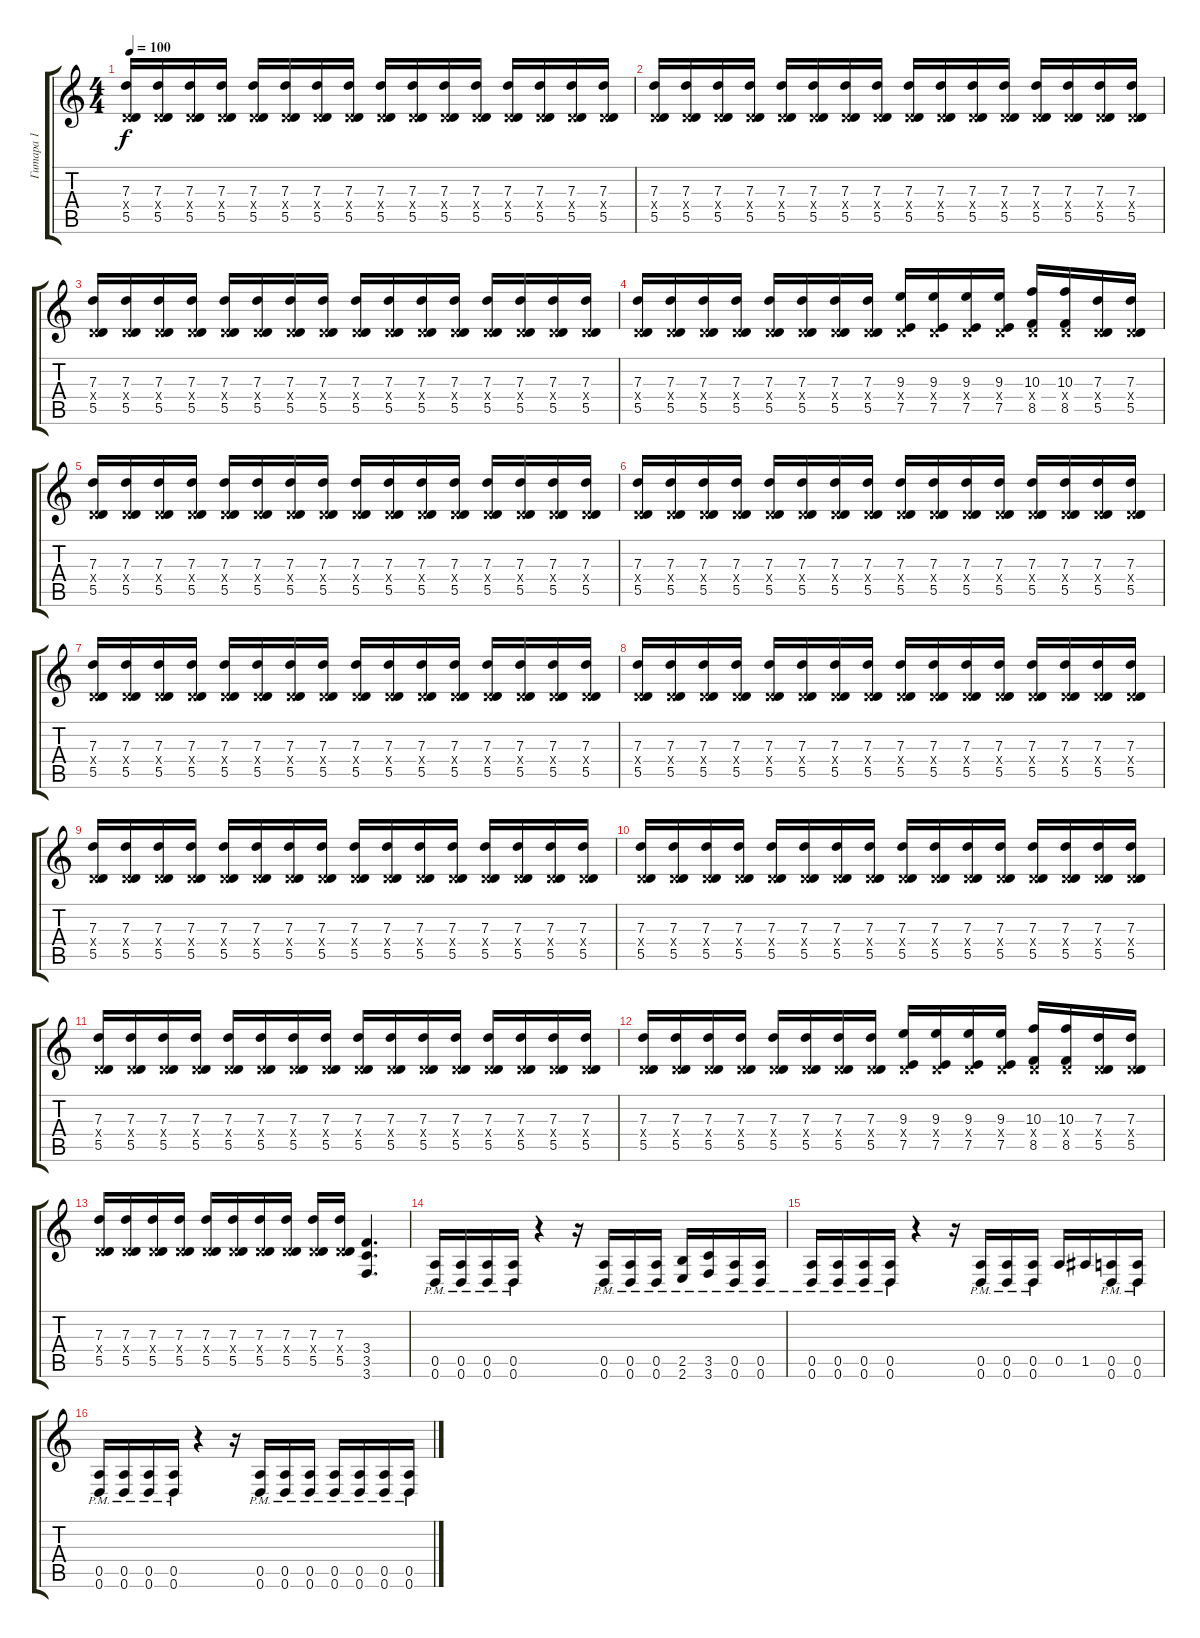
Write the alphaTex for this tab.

\track ("Гитара 1" "Гитара 1") {instrument distortionguitar}
\staff {score tabs}
\tuning (E4 B3 G3 D3 A2 D2) {hide}
\ts (4 4)
\tempo 100
\clef g2
\ks c
(7.3 0.4{x} 5.5).16{dy f} (7.3 0.4{x} 5.5).16 (7.3 0.4{x} 5.5).16 (7.3 0.4{x} 5.5).16 (7.3 0.4{x} 5.5).16 (7.3 0.4{x} 5.5).16 (7.3 0.4{x} 5.5).16 (7.3 0.4{x} 5.5).16 (7.3 0.4{x} 5.5).16 (7.3 0.4{x} 5.5).16 (7.3 0.4{x} 5.5).16 (7.3 0.4{x} 5.5).16 (7.3 0.4{x} 5.5).16 (7.3 0.4{x} 5.5).16 (7.3 0.4{x} 5.5).16 (7.3 0.4{x} 5.5).16 |
(7.3 0.4{x} 5.5).16 (7.3 0.4{x} 5.5).16 (7.3 0.4{x} 5.5).16 (7.3 0.4{x} 5.5).16 (7.3 0.4{x} 5.5).16 (7.3 0.4{x} 5.5).16 (7.3 0.4{x} 5.5).16 (7.3 0.4{x} 5.5).16 (7.3 0.4{x} 5.5).16 (7.3 0.4{x} 5.5).16 (7.3 0.4{x} 5.5).16 (7.3 0.4{x} 5.5).16 (7.3 0.4{x} 5.5).16 (7.3 0.4{x} 5.5).16 (7.3 0.4{x} 5.5).16 (7.3 0.4{x} 5.5).16 |
(7.3 0.4{x} 5.5).16 (7.3 0.4{x} 5.5).16 (7.3 0.4{x} 5.5).16 (7.3 0.4{x} 5.5).16 (7.3 0.4{x} 5.5).16 (7.3 0.4{x} 5.5).16 (7.3 0.4{x} 5.5).16 (7.3 0.4{x} 5.5).16 (7.3 0.4{x} 5.5).16 (7.3 0.4{x} 5.5).16 (7.3 0.4{x} 5.5).16 (7.3 0.4{x} 5.5).16 (7.3 0.4{x} 5.5).16 (7.3 0.4{x} 5.5).16 (7.3 0.4{x} 5.5).16 (7.3 0.4{x} 5.5).16 |
(7.3 0.4{x} 5.5).16 (7.3 0.4{x} 5.5).16 (7.3 0.4{x} 5.5).16 (7.3 0.4{x} 5.5).16 (7.3 0.4{x} 5.5).16 (7.3 0.4{x} 5.5).16 (7.3 0.4{x} 5.5).16 (7.3 0.4{x} 5.5).16 (9.3 0.4{x} 7.5).16 (9.3 0.4{x} 7.5).16 (9.3 0.4{x} 7.5).16 (9.3 0.4{x} 7.5).16 (10.3 0.4{x} 8.5).16 (10.3 0.4{x} 8.5).16 (7.3 0.4{x} 5.5).16 (7.3 0.4{x} 5.5).16 |
(7.3 0.4{x} 5.5).16 (7.3 0.4{x} 5.5).16 (7.3 0.4{x} 5.5).16 (7.3 0.4{x} 5.5).16 (7.3 0.4{x} 5.5).16 (7.3 0.4{x} 5.5).16 (7.3 0.4{x} 5.5).16 (7.3 0.4{x} 5.5).16 (7.3 0.4{x} 5.5).16 (7.3 0.4{x} 5.5).16 (7.3 0.4{x} 5.5).16 (7.3 0.4{x} 5.5).16 (7.3 0.4{x} 5.5).16 (7.3 0.4{x} 5.5).16 (7.3 0.4{x} 5.5).16 (7.3 0.4{x} 5.5).16 |
(7.3 0.4{x} 5.5).16 (7.3 0.4{x} 5.5).16 (7.3 0.4{x} 5.5).16 (7.3 0.4{x} 5.5).16 (7.3 0.4{x} 5.5).16 (7.3 0.4{x} 5.5).16 (7.3 0.4{x} 5.5).16 (7.3 0.4{x} 5.5).16 (7.3 0.4{x} 5.5).16 (7.3 0.4{x} 5.5).16 (7.3 0.4{x} 5.5).16 (7.3 0.4{x} 5.5).16 (7.3 0.4{x} 5.5).16 (7.3 0.4{x} 5.5).16 (7.3 0.4{x} 5.5).16 (7.3 0.4{x} 5.5).16 |
(7.3 0.4{x} 5.5).16 (7.3 0.4{x} 5.5).16 (7.3 0.4{x} 5.5).16 (7.3 0.4{x} 5.5).16 (7.3 0.4{x} 5.5).16 (7.3 0.4{x} 5.5).16 (7.3 0.4{x} 5.5).16 (7.3 0.4{x} 5.5).16 (7.3 0.4{x} 5.5).16 (7.3 0.4{x} 5.5).16 (7.3 0.4{x} 5.5).16 (7.3 0.4{x} 5.5).16 (7.3 0.4{x} 5.5).16 (7.3 0.4{x} 5.5).16 (7.3 0.4{x} 5.5).16 (7.3 0.4{x} 5.5).16 |
(7.3 0.4{x} 5.5).16 (7.3 0.4{x} 5.5).16 (7.3 0.4{x} 5.5).16 (7.3 0.4{x} 5.5).16 (7.3 0.4{x} 5.5).16 (7.3 0.4{x} 5.5).16 (7.3 0.4{x} 5.5).16 (7.3 0.4{x} 5.5).16 (7.3 0.4{x} 5.5).16 (7.3 0.4{x} 5.5).16 (7.3 0.4{x} 5.5).16 (7.3 0.4{x} 5.5).16 (7.3 0.4{x} 5.5).16 (7.3 0.4{x} 5.5).16 (7.3 0.4{x} 5.5).16 (7.3 0.4{x} 5.5).16 |
(7.3 0.4{x} 5.5).16 (7.3 0.4{x} 5.5).16 (7.3 0.4{x} 5.5).16 (7.3 0.4{x} 5.5).16 (7.3 0.4{x} 5.5).16 (7.3 0.4{x} 5.5).16 (7.3 0.4{x} 5.5).16 (7.3 0.4{x} 5.5).16 (7.3 0.4{x} 5.5).16 (7.3 0.4{x} 5.5).16 (7.3 0.4{x} 5.5).16 (7.3 0.4{x} 5.5).16 (7.3 0.4{x} 5.5).16 (7.3 0.4{x} 5.5).16 (7.3 0.4{x} 5.5).16 (7.3 0.4{x} 5.5).16 |
(7.3 0.4{x} 5.5).16 (7.3 0.4{x} 5.5).16 (7.3 0.4{x} 5.5).16 (7.3 0.4{x} 5.5).16 (7.3 0.4{x} 5.5).16 (7.3 0.4{x} 5.5).16 (7.3 0.4{x} 5.5).16 (7.3 0.4{x} 5.5).16 (7.3 0.4{x} 5.5).16 (7.3 0.4{x} 5.5).16 (7.3 0.4{x} 5.5).16 (7.3 0.4{x} 5.5).16 (7.3 0.4{x} 5.5).16 (7.3 0.4{x} 5.5).16 (7.3 0.4{x} 5.5).16 (7.3 0.4{x} 5.5).16 |
(7.3 0.4{x} 5.5).16 (7.3 0.4{x} 5.5).16 (7.3 0.4{x} 5.5).16 (7.3 0.4{x} 5.5).16 (7.3 0.4{x} 5.5).16 (7.3 0.4{x} 5.5).16 (7.3 0.4{x} 5.5).16 (7.3 0.4{x} 5.5).16 (7.3 0.4{x} 5.5).16 (7.3 0.4{x} 5.5).16 (7.3 0.4{x} 5.5).16 (7.3 0.4{x} 5.5).16 (7.3 0.4{x} 5.5).16 (7.3 0.4{x} 5.5).16 (7.3 0.4{x} 5.5).16 (7.3 0.4{x} 5.5).16 |
(7.3 0.4{x} 5.5).16 (7.3 0.4{x} 5.5).16 (7.3 0.4{x} 5.5).16 (7.3 0.4{x} 5.5).16 (7.3 0.4{x} 5.5).16 (7.3 0.4{x} 5.5).16 (7.3 0.4{x} 5.5).16 (7.3 0.4{x} 5.5).16 (9.3 0.4{x} 7.5).16 (9.3 0.4{x} 7.5).16 (9.3 0.4{x} 7.5).16 (9.3 0.4{x} 7.5).16 (10.3 0.4{x} 8.5).16 (10.3 0.4{x} 8.5).16 (7.3 0.4{x} 5.5).16 (7.3 0.4{x} 5.5).16 |
(7.3 0.4{x} 5.5).16 (7.3 0.4{x} 5.5).16 (7.3 0.4{x} 5.5).16 (7.3 0.4{x} 5.5).16 (7.3 0.4{x} 5.5).16 (7.3 0.4{x} 5.5).16 (7.3 0.4{x} 5.5).16 (7.3 0.4{x} 5.5).16 (7.3 0.4{x} 5.5).16 (7.3 0.4{x} 5.5).16 (3.4 3.5 3.6).4{d volume 13} |
(0.5{pm} 0.6{pm}).16 (0.5{pm} 0.6{pm}).16 (0.5{pm} 0.6{pm}).16 (0.5{pm} 0.6{pm}).16 r.4 r.16 (0.5{pm} 0.6{pm}).16 (0.5{pm} 0.6{pm}).16 (0.5{pm} 0.6{pm}).16 (2.5{pm} 2.6{pm}).16 (3.5{pm} 3.6{pm}).16 (0.5{pm} 0.6{pm}).16 (0.5{pm} 0.6{pm}).16 |
(0.5{pm} 0.6{pm}).16 (0.5{pm} 0.6{pm}).16 (0.5{pm} 0.6{pm}).16 (0.5{pm} 0.6{pm}).16 r.4 r.16 (0.5{pm} 0.6{pm}).16 (0.5{pm} 0.6{pm}).16 (0.5{pm} 0.6{pm}).16 0.5.16 1.5.16 (0.5{pm} 0.6{pm}).16 (0.5{pm} 0.6{pm}).16 |
(0.5{pm} 0.6{pm}).16 (0.5{pm} 0.6{pm}).16 (0.5{pm} 0.6{pm}).16 (0.5{pm} 0.6{pm}).16 r.4 r.16 (0.5{pm} 0.6{pm}).16 (0.5{pm} 0.6{pm}).16 (0.5{pm} 0.6{pm}).16 (0.5{pm} 0.6{pm}).16 (0.5{pm} 0.6{pm}).16 (0.5{pm} 0.6{pm}).16 (0.5{pm} 0.6{pm}).16
